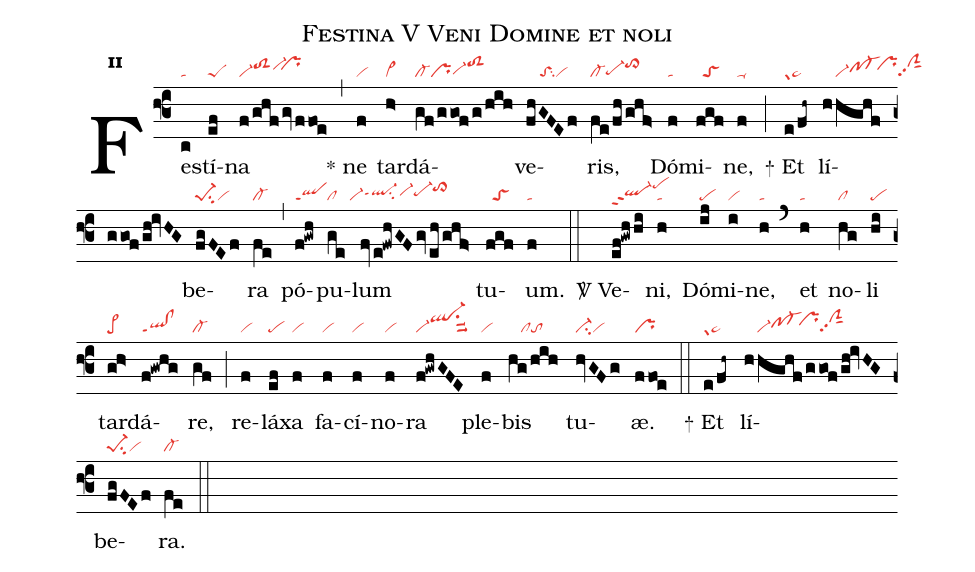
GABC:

name:Festina V Veni Domine et noli;
office-part:re;
mode:2;
nabc-lines:1;
%%
initial-style: 1;
name: Festina;
mode: 2;
office-part: Responsorium;
annotation: Resp.;
annotation: ii;
nabc-lines: 1;
%%
(f3) Fes(c|ta)tí(ef|peS)na(f/ghf/gv/ffoe|vi-toS2hivi-hi``prhi) (,) <sp>*</sp> ne(f|vi) tar(h>|vi>)dá(gf/ggof/g/hih|cl-prvi-hgtoS2hj)ve(fhGFEf|////toSsu2vi)ris,(fe/fh/ghf>|cl-pe-hgto>hj) Dó(f|ta)mi(fgf|//toS)ne,(f|ta-) (;)
<sp>+</sp> Et(e/fh~|grta>) lí(hhghf/ggof/gh!ivHG|////vi-pf-hh`prhiclShjpp2sut1)be(fgFEf|pe-1su2vi)ra(fe|cl-) (,) pó(f!gwh|qlppt1)pu(ge|cl)lum(fve!fwhGFgv/eh/ghf>|```vi-ql-hhppt1su2vi-hhpe-hhto>hj) tu(fgf|//toS)um.(f|ta) (::)

<sp>V/</sp> Ve(ef!gwhhi|ql-hhppt2pehk)ni,(h|ta) Dó(ij|pe)mi(i|vi)ne,(h|ta) (`) et(h|ta) no(hg|cl)li(hi|pe) tar(gh>|pe>)dá(f!gwhg|ql!clppt1)re,(gf|cl-) (;) re(f|vi)lá(ef|pe)xa(f|vi) fa(f|vi)cí(f|vi)no(f|vi)ra(f!gwhGFE|vi-ql-hjsu1suu2) ple(f|vi)bis(hg/hih|////clto) tu(hvGFg|ci-vi)æ.(ffoe|pr) (::)
<sp>+</sp> Et(e/fh~|grta>) lí(hhghf/ggof/gh!ivHG|////vi-pf-hh`prhiclShjpp2sut1)be(fgFEf|pe-1su2vi)ra.(fe|cl-) (::)
